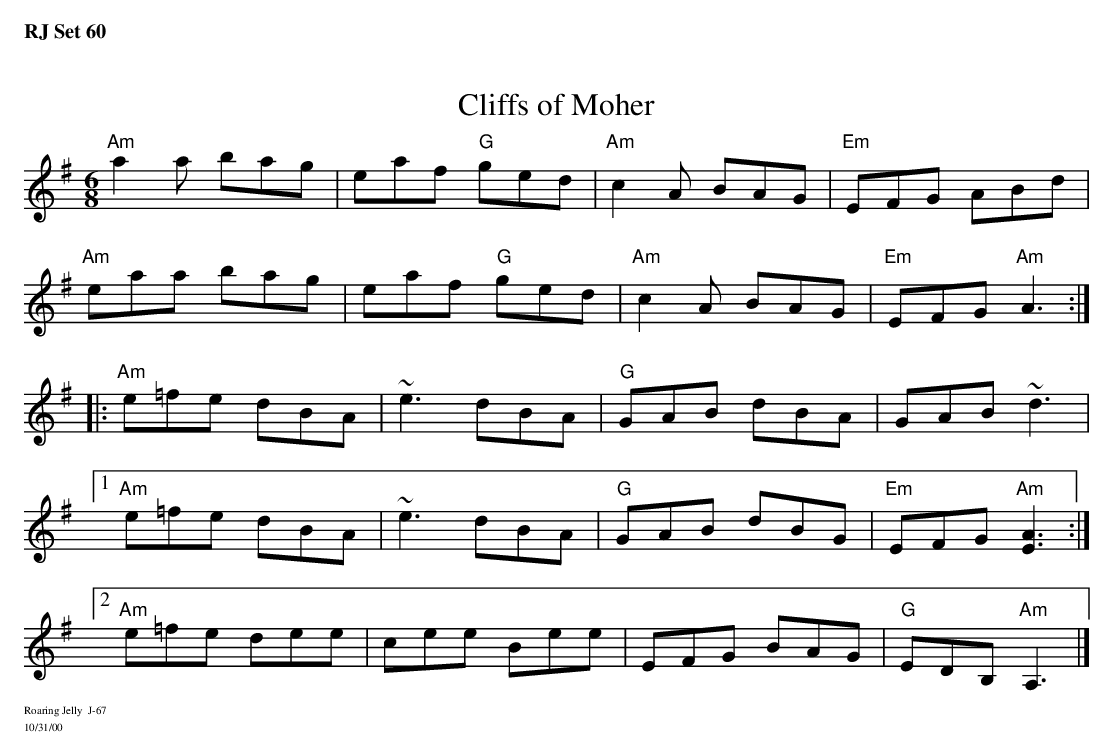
X:1
T: Cliffs of Moher
M: 6/8
K: Ador
"Am"a2a bag| eaf "G"ged| "Am"c2A BAG| "Em"EFG ABd|
"Am"eaa bag| eaf "G"ged| "Am"c2A BAG| "Em"EFG "Am"A3 :|
|:\
"Am"e=fe dBA| ~e3 dBA|  "G"GAB dBA| GAB ~d3|
[1"Am"e=fe dBA| ~e3 dBA|  "G"GAB dBG| "Em"EFG "Am"[E3A3] :|
[2 "Am"e=fe dee| cee Bee| EFG BAG| "G"EDB, "Am"A,3 |]
